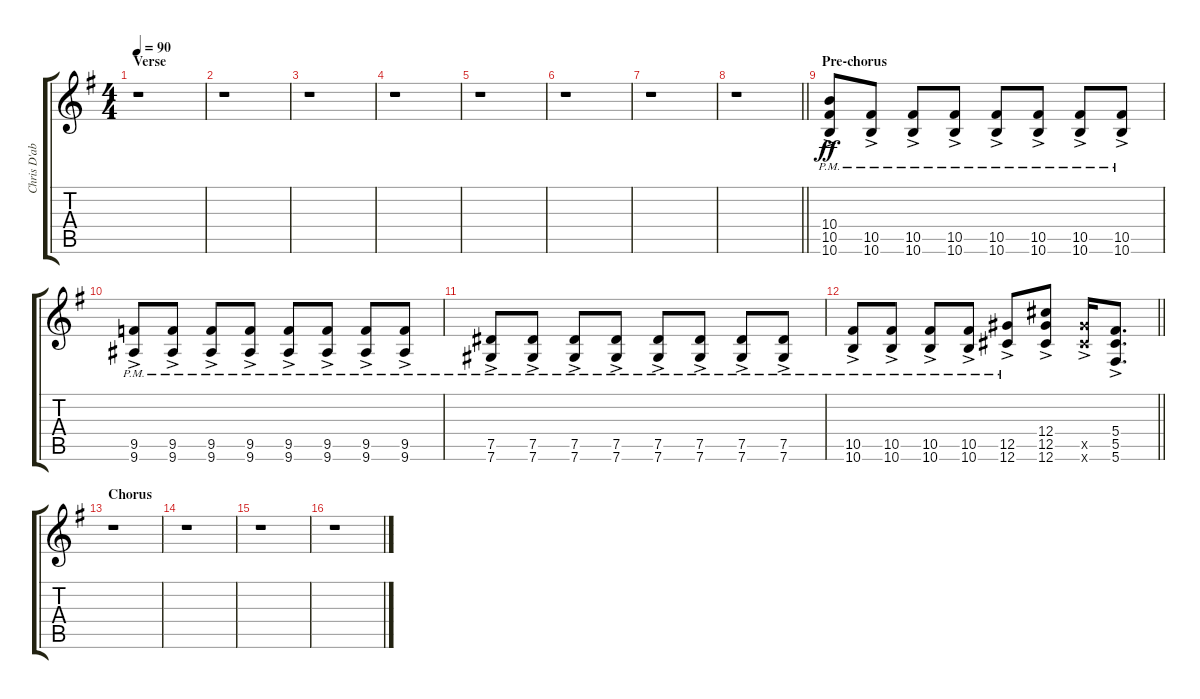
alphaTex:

\track ("Chris D'abaldo (Rhythm Guitar)" "Chris D'ab") {instrument distortionguitar}
\staff {score tabs}
\tuning (Eb4 Bb3 Gb3 Db3 Ab2 Db2) {hide}
\ts (4 4)
\section ("" "Verse")
\tempo 90
\clef g2
\ks g
r.1{dy ff instrument distortionguitar} |
r.1 |
r.1 |
r.1 |
r.1 |
r.1 |
r.1 |
\barLineRight lightlight
r.1 |
\section ("" "Pre-chorus")
(10.4{ac pm} 10.5{ac pm} 10.6{ac pm}).8 (10.5{ac pm} 10.6{ac pm}).8 (10.5{ac pm} 10.6{ac pm}).8 (10.5{ac pm} 10.6{ac pm}).8 (10.5{ac pm} 10.6{ac pm}).8 (10.5{ac pm} 10.6{ac pm}).8 (10.5{ac pm} 10.6{ac pm}).8 (10.5{ac pm} 10.6{ac pm}).8 |
(9.5{ac pm} 9.6{ac pm}).8 (9.5{ac pm} 9.6{ac pm}).8 (9.5{ac pm} 9.6{ac pm}).8 (9.5{ac pm} 9.6{ac pm}).8 (9.5{ac pm} 9.6{ac pm}).8 (9.5{ac pm} 9.6{ac pm}).8 (9.5{ac pm} 9.6{ac pm}).8 (9.5{ac pm} 9.6{ac pm}).8 |
(7.5{ac pm} 7.6{ac pm}).8 (7.5{ac pm} 7.6{ac pm}).8 (7.5{ac pm} 7.6{ac pm}).8 (7.5{ac pm} 7.6{ac pm}).8 (7.5{ac pm} 7.6{ac pm}).8 (7.5{ac pm} 7.6{ac pm}).8 (7.5{ac pm} 7.6{ac pm}).8 (7.5{ac pm} 7.6{ac pm}).8 |
\barLineRight lightlight
(10.5{ac pm} 10.6{ac pm}).8 (10.5{ac pm} 10.6{ac pm}).8 (10.5{ac pm} 10.6{ac pm}).8 (10.5{ac pm} 10.6{ac pm}).8 (12.5{ac pm} 12.6{ac pm}).8 (12.4{ac} 12.5{ac} 12.6{ac}).8 (12.5{ac x} 12.6{ac x}).16 (5.4{ac} 5.5{ac} 5.6{ac}).8{d} |
\section ("" "Chorus")
r.1 |
r.1 |
r.1 |
r.1
